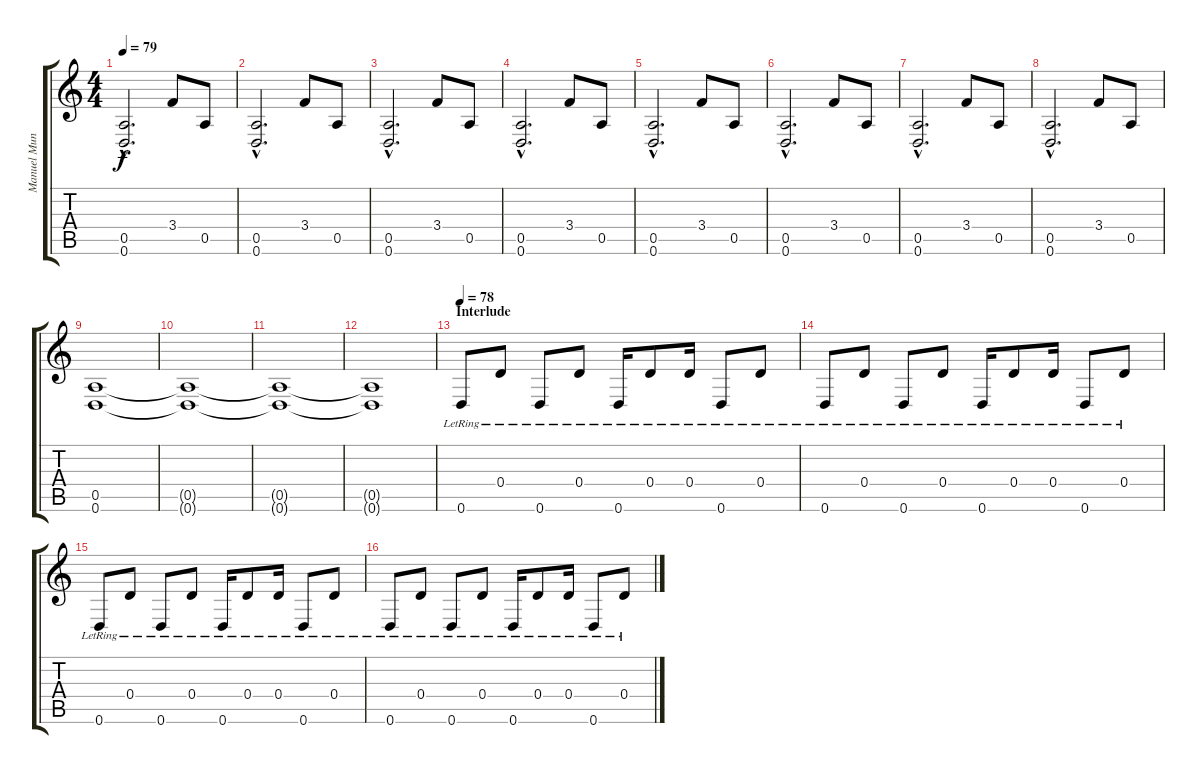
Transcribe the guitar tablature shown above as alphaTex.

\track ("Manuel Munoz" "Manuel Mun") {instrument distortionguitar}
\staff {score tabs}
\tuning (E4 B3 G3 D3 A2 D2) {hide}
\ts (4 4)
\tempo 79
\clef g2
\ks c
(0.5{hac} 0.6{hac}).2{d dy f} 3.4.8 0.5.8 |
(0.5{hac} 0.6{hac}).2{d volume 8} 3.4.8 0.5.8 |
(0.5{hac} 0.6{hac}).2{d} 3.4.8 0.5.8 |
(0.5{hac} 0.6{hac}).2{d} 3.4.8 0.5.8 |
(0.5{hac} 0.6{hac}).2{d} 3.4.8 0.5.8 |
(0.5{hac} 0.6{hac}).2{d volume 5} 3.4.8 0.5.8 |
(0.5{hac} 0.6{hac}).2{d} 3.4.8 0.5.8 |
(0.5{hac} 0.6{hac}).2{d} 3.4.8 0.5.8 |
(0.5 0.6).1 |
(0.5{t} 0.6{t}).1 |
(0.5{t} 0.6{t}).1{volume 1} |
(0.5{t} 0.6{t}).1 |
\section ("" "Interlude")
\tempo 78
0.6{lr}.8{volume 14 instrument electricguitarclean} 0.4{lr}.8 0.6{lr}.8 0.4{lr}.8 0.6{lr}.16 0.4{lr}.8 0.4{lr}.16 0.6{lr}.8 0.4{lr}.8 |
0.6{lr}.8 0.4{lr}.8 0.6{lr}.8 0.4{lr}.8 0.6{lr}.16 0.4{lr}.8 0.4{lr}.16 0.6{lr}.8 0.4{lr}.8 |
0.6{lr}.8 0.4{lr}.8 0.6{lr}.8 0.4{lr}.8 0.6{lr}.16 0.4{lr}.8 0.4{lr}.16 0.6{lr}.8 0.4{lr}.8 |
0.6{lr}.8 0.4{lr}.8 0.6{lr}.8 0.4{lr}.8 0.6{lr}.16 0.4{lr}.8 0.4{lr}.16 0.6{lr}.8 0.4{lr}.8
